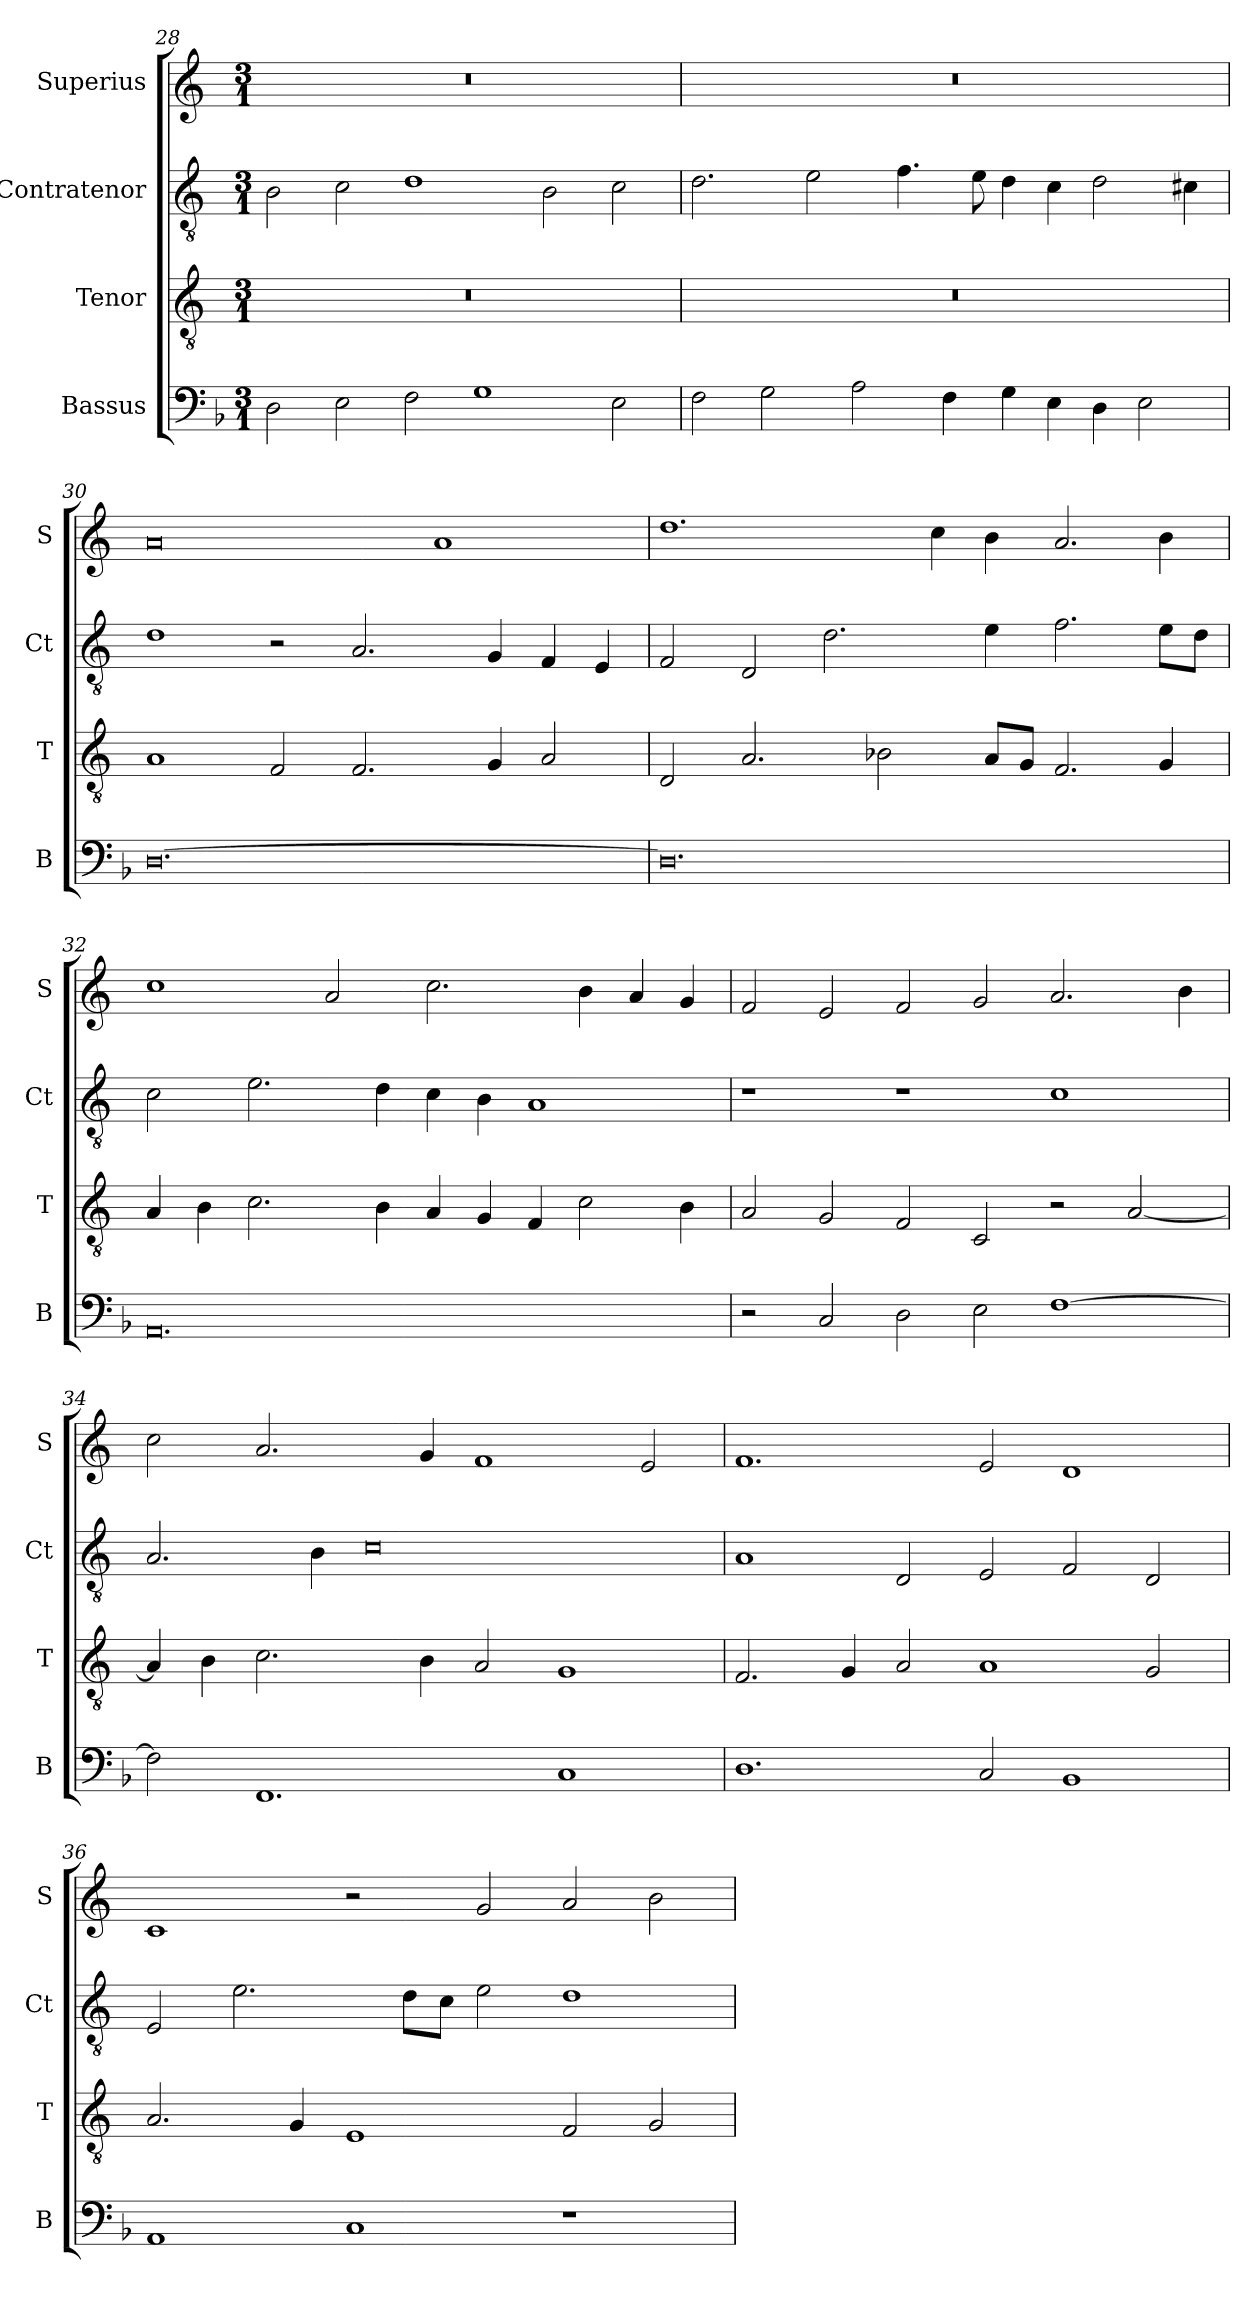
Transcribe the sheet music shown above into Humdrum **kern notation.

**kern	**kern	**kern	**kern
*part4	*part3	*part2	*part1
*staff4	*staff3	*staff2	*staff1
*I"Bassus	*I"Tenor	*I"Contratenor	*I"Superius
*I'B	*I'T	*I'Ct	*I'S
*clefF4	*clefGv2	*clefGv2	*clefG2
*k[b-]	*k[]	*k[]	*k[]
*M3/1	*M3/1	*M3/1	*M3/1
=28	=28	=28	=28
2D	0.r	2B	0.r
2E	.	2c	.
2F	.	1d	.
1G	.	.	.
.	.	2B	.
2E	.	2c	.
=29	=29	=29	=29
2F	0.r	2.d	0.r
2G	.	.	.
.	.	2e	.
2A	.	.	.
.	.	4.f	.
4F	.	.	.
.	.	8e	.
4G	.	4d	.
4E	.	4c	.
4D	.	2d	.
2E	.	.	.
.	.	4c#X	.
=30	=30	=30	=30
[0.D	1A	1d	0a
.	2F	2r	.
.	2.F	2.A	.
.	.	.	1a
.	4G	4G	.
.	2A	4F	.
.	.	4E	.
=31	=31	=31	=31
0.D]	2D	2F	1.dd
.	2.A	2D	.
.	.	2.d	.
.	2B-X	.	.
.	.	.	4cc
.	8AL	4e	4b
.	8GJ	.	.
.	2.F	2.f	2.a
.	4G	8eL	4b
.	.	8dJ	.
=32	=32	=32	=32
0.AA	4A	2c	1cc
.	4B	.	.
.	2.c	2.e	.
.	.	.	2a
.	4B	4d	.
.	4A	4c	2.cc
.	4G	4B	.
.	4F	1A	.
.	2c	.	4b
.	.	.	4a
.	4B	.	4g
=33	=33	=33	=33
2r	2A	1r	2f
2C	2G	.	2e
2D	2F	1r	2f
2E	2C	.	2g
[1F	2r	1c	2.a
.	[2A	.	.
.	.	.	4b
=34	=34	=34	=34
2F]	4A]	2.A	2cc
.	4B	.	.
1.FF	2.c	.	2.a
.	.	4B	.
.	.	0c	.
.	4B	.	4g
.	2A	.	1f
1C	1G	.	.
.	.	.	2e
=35	=35	=35	=35
1.D	2.F	1A	1.f
.	4G	.	.
.	2A	2D	.
2C	1A	2E	2e
1BB-	.	2F	1d
.	2G	2D	.
=36	=36	=36	=36
1AA	2.A	2E	1c
.	.	2.e	.
.	4G	.	.
1C	1E	.	2r
.	.	8dL	.
.	.	8cJ	.
.	.	2e	2g
1r	2F	1d	2a
.	2G	.	2b
=	=	=	=
*-	*-	*-	*-
